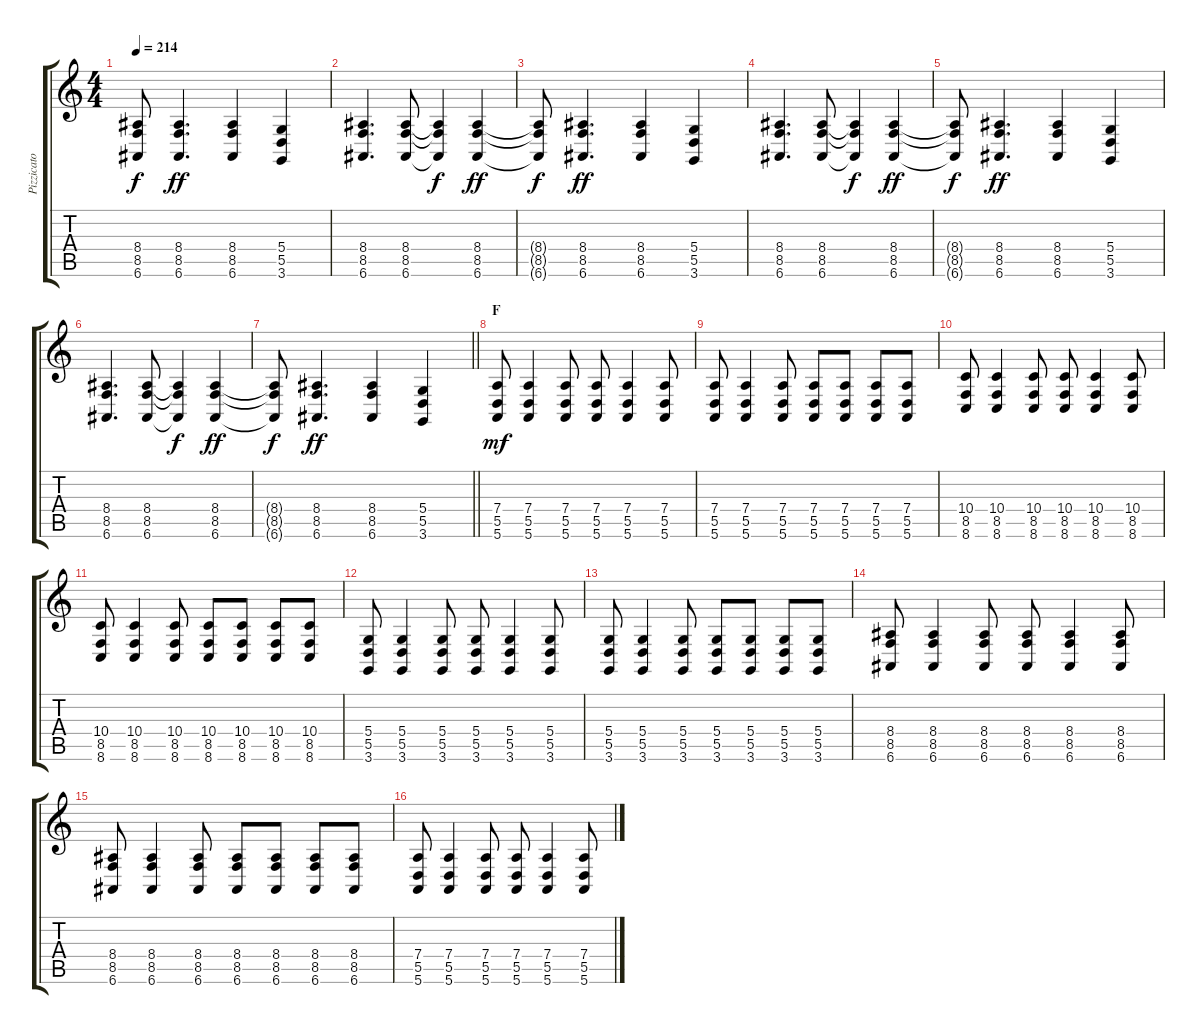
\track ("Pizzicato + Guitar I" "Pizzicato ") {instrument brightacousticpiano}
\staff {score tabs}
\tuning (E4 B3 G3 D3 A2 E2) {hide}
\ts (4 4)
\tempo 214
\clef g2
\ks c
(8.4{t} 8.5{t} 6.6{t}).8{dy f} (8.4 8.5 6.6).4{d dy ff} (8.4 8.5 6.6).4 (5.4 5.5 3.6).4 |
(8.4 8.5 6.6).4{d} (8.4 8.5 6.6).8 (8.4{t} 8.5{t} 6.6{t}).4{dy f} (8.4 8.5 6.6).4{dy ff} |
(8.4{t} 8.5{t} 6.6{t}).8{dy f} (8.4 8.5 6.6).4{d dy ff} (8.4 8.5 6.6).4 (5.4 5.5 3.6).4 |
(8.4 8.5 6.6).4{d} (8.4 8.5 6.6).8 (8.4{t} 8.5{t} 6.6{t}).4{dy f} (8.4 8.5 6.6).4{dy ff} |
(8.4{t} 8.5{t} 6.6{t}).8{dy f} (8.4 8.5 6.6).4{d dy ff} (8.4 8.5 6.6).4 (5.4 5.5 3.6).4 |
(8.4 8.5 6.6).4{d} (8.4 8.5 6.6).8 (8.4{t} 8.5{t} 6.6{t}).4{dy f} (8.4 8.5 6.6).4{dy ff} |
\barLineRight lightlight
(8.4{t} 8.5{t} 6.6{t}).8{dy f} (8.4 8.5 6.6).4{d dy ff} (8.4 8.5 6.6).4 (5.4 5.5 3.6).4 |
\section ("" "F")
(7.4 5.5 5.6).8{dy mf instrument overdrivenguitar} (7.4 5.5 5.6).4 (7.4 5.5 5.6).8 (7.4 5.5 5.6).8 (7.4 5.5 5.6).4 (7.4 5.5 5.6).8 |
(7.4 5.5 5.6).8 (7.4 5.5 5.6).4 (7.4 5.5 5.6).8 (7.4 5.5 5.6).8 (7.4 5.5 5.6).8 (7.4 5.5 5.6).8 (7.4 5.5 5.6).8 |
(10.4 8.5 8.6).8 (10.4 8.5 8.6).4 (10.4 8.5 8.6).8 (10.4 8.5 8.6).8 (10.4 8.5 8.6).4 (10.4 8.5 8.6).8 |
(10.4 8.5 8.6).8 (10.4 8.5 8.6).4 (10.4 8.5 8.6).8 (10.4 8.5 8.6).8 (10.4 8.5 8.6).8 (10.4 8.5 8.6).8 (10.4 8.5 8.6).8 |
(5.4 5.5 3.6).8 (5.4 5.5 3.6).4 (5.4 5.5 3.6).8 (5.4 5.5 3.6).8 (5.4 5.5 3.6).4 (5.4 5.5 3.6).8 |
(5.4 5.5 3.6).8 (5.4 5.5 3.6).4 (5.4 5.5 3.6).8 (5.4 5.5 3.6).8 (5.4 5.5 3.6).8 (5.4 5.5 3.6).8 (5.4 5.5 3.6).8 |
(8.4 8.5 6.6).8 (8.4 8.5 6.6).4 (8.4 8.5 6.6).8 (8.4 8.5 6.6).8 (8.4 8.5 6.6).4 (8.4 8.5 6.6).8 |
(8.4 8.5 6.6).8 (8.4 8.5 6.6).4 (8.4 8.5 6.6).8 (8.4 8.5 6.6).8 (8.4 8.5 6.6).8 (8.4 8.5 6.6).8 (8.4 8.5 6.6).8 |
(7.4 5.5 5.6).8{instrument overdrivenguitar} (7.4 5.5 5.6).4 (7.4 5.5 5.6).8 (7.4 5.5 5.6).8 (7.4 5.5 5.6).4 (7.4 5.5 5.6).8
